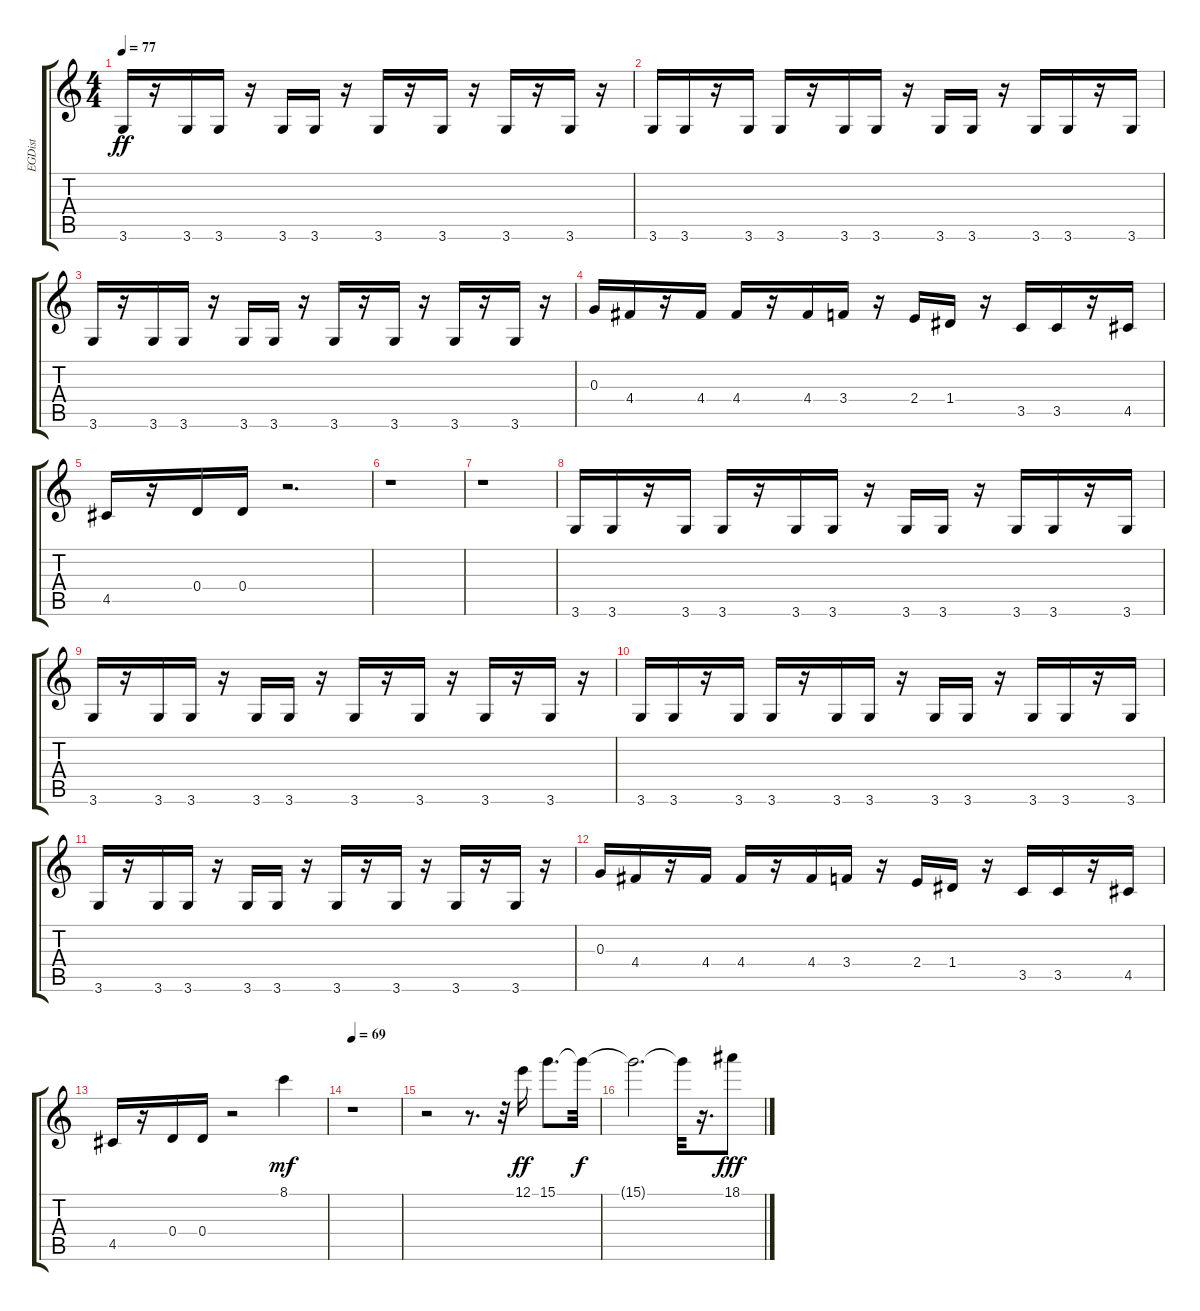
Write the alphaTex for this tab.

\track ("EGDist" "EGDist") {instrument distortionguitar}
\staff {score tabs}
\tuning (E4 B3 G3 D3 A2 E2) {hide}
\ts (4 4)
\tempo 77
\clef g2
\ks c
3.6.16{dy ff} r.16 3.6.16 3.6.16 r.16 3.6.16 3.6.16 r.16 3.6.16 r.16 3.6.16 r.16 3.6.16 r.16 3.6.16 r.16 |
3.6.16 3.6.16 r.16 3.6.16 3.6.16 r.16 3.6.16 3.6.16 r.16 3.6.16 3.6.16 r.16 3.6.16 3.6.16 r.16 3.6.16 |
3.6.16 r.16 3.6.16 3.6.16 r.16 3.6.16 3.6.16 r.16 3.6.16 r.16 3.6.16 r.16 3.6.16 r.16 3.6.16 r.16 |
0.3.16 4.4.16 r.16 4.4.16 4.4.16 r.16 4.4.16 3.4.16 r.16 2.4.16 1.4.16 r.16 3.5.16 3.5.16 r.16 4.5.16 |
4.5.16 r.16 0.4.16 0.4.16 r.2{d} |
r.1 |
r.1 |
3.6.16 3.6.16 r.16 3.6.16 3.6.16 r.16 3.6.16 3.6.16 r.16 3.6.16 3.6.16 r.16 3.6.16 3.6.16 r.16 3.6.16 |
3.6.16 r.16 3.6.16 3.6.16 r.16 3.6.16 3.6.16 r.16 3.6.16 r.16 3.6.16 r.16 3.6.16 r.16 3.6.16 r.16 |
3.6.16 3.6.16 r.16 3.6.16 3.6.16 r.16 3.6.16 3.6.16 r.16 3.6.16 3.6.16 r.16 3.6.16 3.6.16 r.16 3.6.16 |
3.6.16 r.16 3.6.16 3.6.16 r.16 3.6.16 3.6.16 r.16 3.6.16 r.16 3.6.16 r.16 3.6.16 r.16 3.6.16 r.16 |
0.3.16 4.4.16 r.16 4.4.16 4.4.16 r.16 4.4.16 3.4.16 r.16 2.4.16 1.4.16 r.16 3.5.16 3.5.16 r.16 4.5.16 |
4.5.16 r.16 0.4.16 0.4.16 r.2 8.1.4{dy mf} |
\tempo 69
r.1 |
r.2 r.8{d} r.32 12.1.16{dy ff volume 12} 15.1.8{d} 15.1{t}.32{dy f} |
15.1{t}.2{d} 15.1{t}.32 r.16{d} 18.1.8{dy fff}
